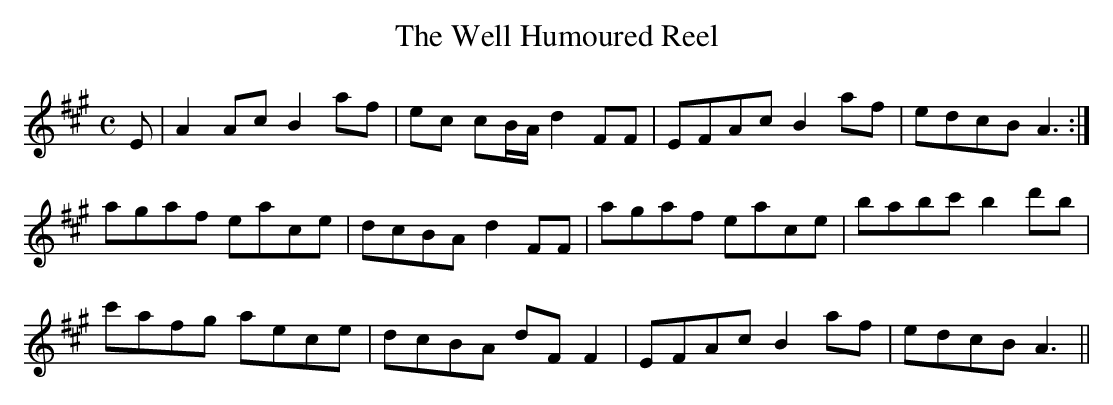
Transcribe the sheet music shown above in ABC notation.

X:1
T:Well Humoured Reel, The
M:C
L:1/8
K:A
E|A2 Ac B2 af|ec cB/A/ d2FF|EFAc B2 af|edcB A3:|
agaf eace|dcBA d2 FF|agaf eace|babc' b2 d'b|
c'afg aece|dcBA dF F2|EFAc B2 af|edcB A3||
